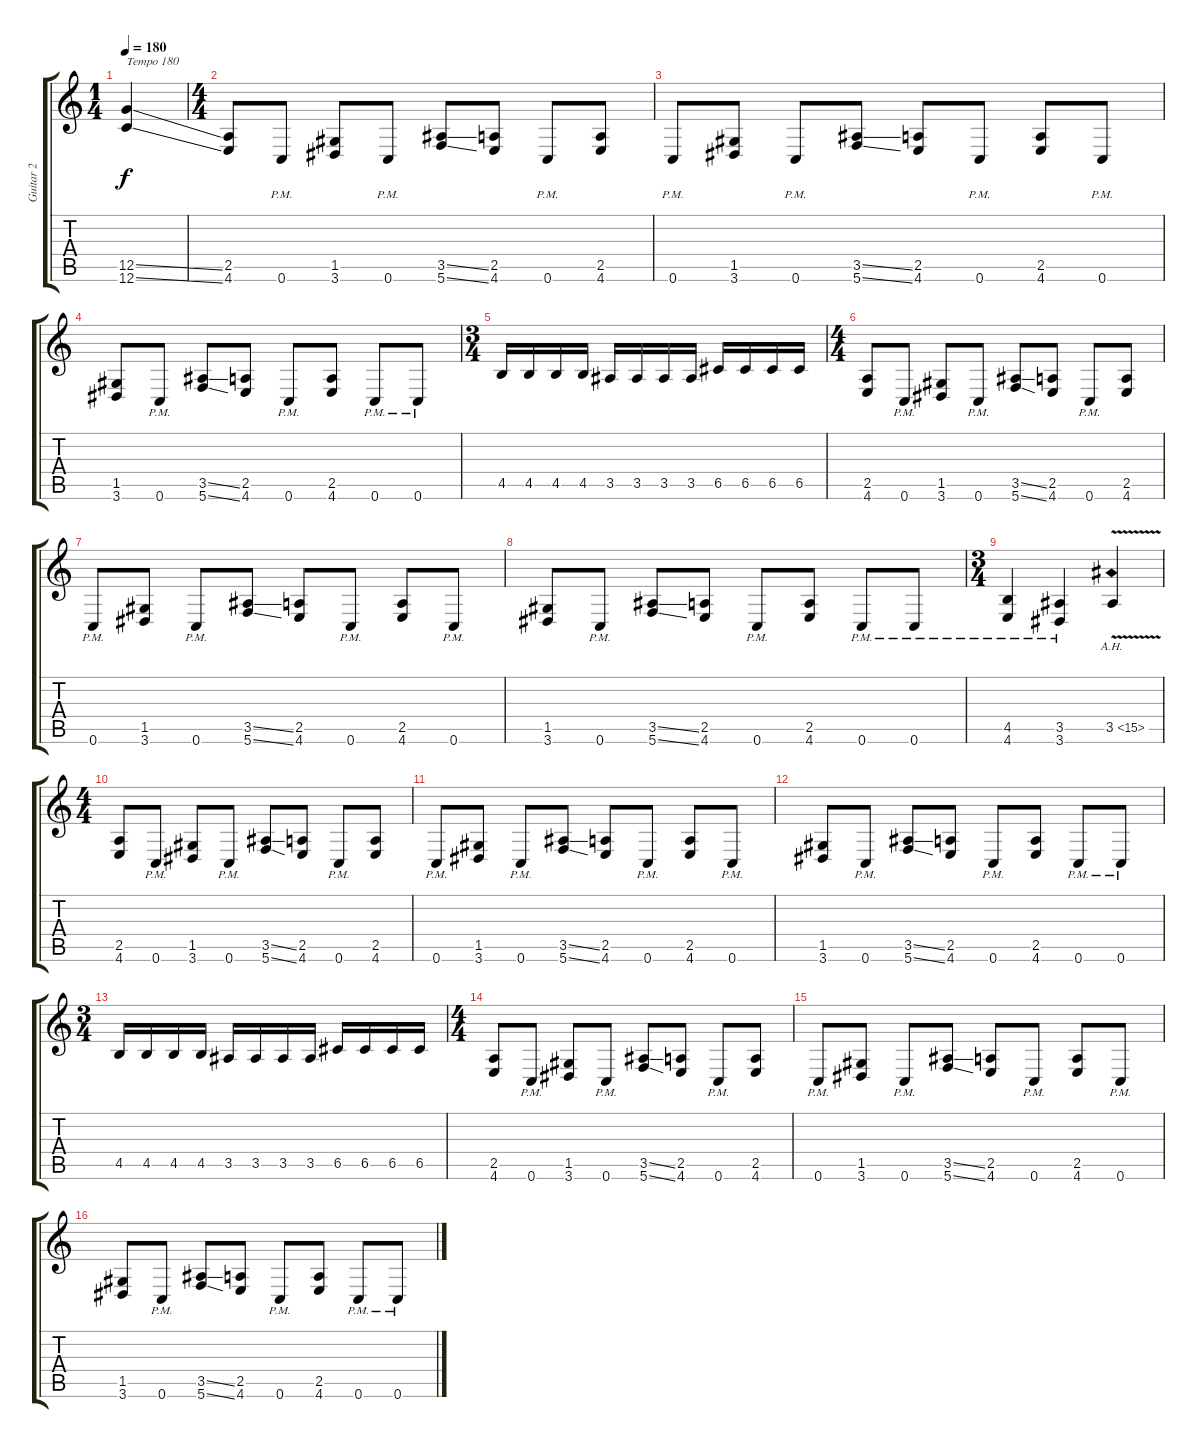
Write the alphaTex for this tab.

\track ("Guitar 2" "Guitar 2") {instrument distortionguitar}
\staff {score tabs}
\tuning (D4 A3 F3 C3 G2 C2) {hide}
\ts (1 4)
\tempo 180
\clef g2
\ks c
(12.5{ss} 12.6{ss}).4{txt "Tempo 180" dy f instrument distortionguitar} |
\ts (4 4)
(2.5 4.6).8 0.6{pm}.8 (1.5 3.6).8 0.6{pm}.8 (3.5{ss} 5.6{ss}).8 (2.5 4.6).8 0.6{pm}.8 (2.5 4.6).8 |
0.6{pm}.8 (1.5 3.6).8 0.6{pm}.8 (3.5{ss} 5.6{ss}).8 (2.5 4.6).8 0.6{pm}.8 (2.5 4.6).8 0.6{pm}.8 |
(1.5 3.6).8 0.6{pm}.8 (3.5{ss} 5.6{ss}).8 (2.5 4.6).8 0.6{pm}.8 (2.5 4.6).8 0.6{pm}.8 0.6{pm}.8 |
\ts (3 4)
4.5.16 4.5.16 4.5.16 4.5.16 3.5.16 3.5.16 3.5.16 3.5.16 6.5.16 6.5.16 6.5.16 6.5.16 |
\ts (4 4)
(2.5 4.6).8 0.6{pm}.8 (1.5 3.6).8 0.6{pm}.8 (3.5{ss} 5.6{ss}).8 (2.5 4.6).8 0.6{pm}.8 (2.5 4.6).8 |
0.6{pm}.8 (1.5 3.6).8 0.6{pm}.8 (3.5{ss} 5.6{ss}).8 (2.5 4.6).8 0.6{pm}.8 (2.5 4.6).8 0.6{pm}.8 |
(1.5 3.6).8 0.6{pm}.8 (3.5{ss} 5.6{ss}).8 (2.5 4.6).8 0.6{pm}.8 (2.5 4.6).8 0.6{pm}.8 0.6{pm}.8 |
\ts (3 4)
(4.5{pm} 4.6{pm}).4 (3.5{pm} 3.6{pm}).4 3.5{ah 12 v}.4 |
\ts (4 4)
(2.5 4.6).8 0.6{pm}.8 (1.5 3.6).8 0.6{pm}.8 (3.5{ss} 5.6{ss}).8 (2.5 4.6).8 0.6{pm}.8 (2.5 4.6).8 |
0.6{pm}.8 (1.5 3.6).8 0.6{pm}.8 (3.5{ss} 5.6{ss}).8 (2.5 4.6).8 0.6{pm}.8 (2.5 4.6).8 0.6{pm}.8 |
(1.5 3.6).8 0.6{pm}.8 (3.5{ss} 5.6{ss}).8 (2.5 4.6).8 0.6{pm}.8 (2.5 4.6).8 0.6{pm}.8 0.6{pm}.8 |
\ts (3 4)
4.5.16 4.5.16 4.5.16 4.5.16 3.5.16 3.5.16 3.5.16 3.5.16 6.5.16 6.5.16 6.5.16 6.5.16 |
\ts (4 4)
(2.5 4.6).8 0.6{pm}.8 (1.5 3.6).8 0.6{pm}.8 (3.5{ss} 5.6{ss}).8 (2.5 4.6).8 0.6{pm}.8 (2.5 4.6).8 |
0.6{pm}.8 (1.5 3.6).8 0.6{pm}.8 (3.5{ss} 5.6{ss}).8 (2.5 4.6).8 0.6{pm}.8 (2.5 4.6).8 0.6{pm}.8 |
(1.5 3.6).8 0.6{pm}.8 (3.5{ss} 5.6{ss}).8 (2.5 4.6).8 0.6{pm}.8 (2.5 4.6).8 0.6{pm}.8 0.6{pm}.8
